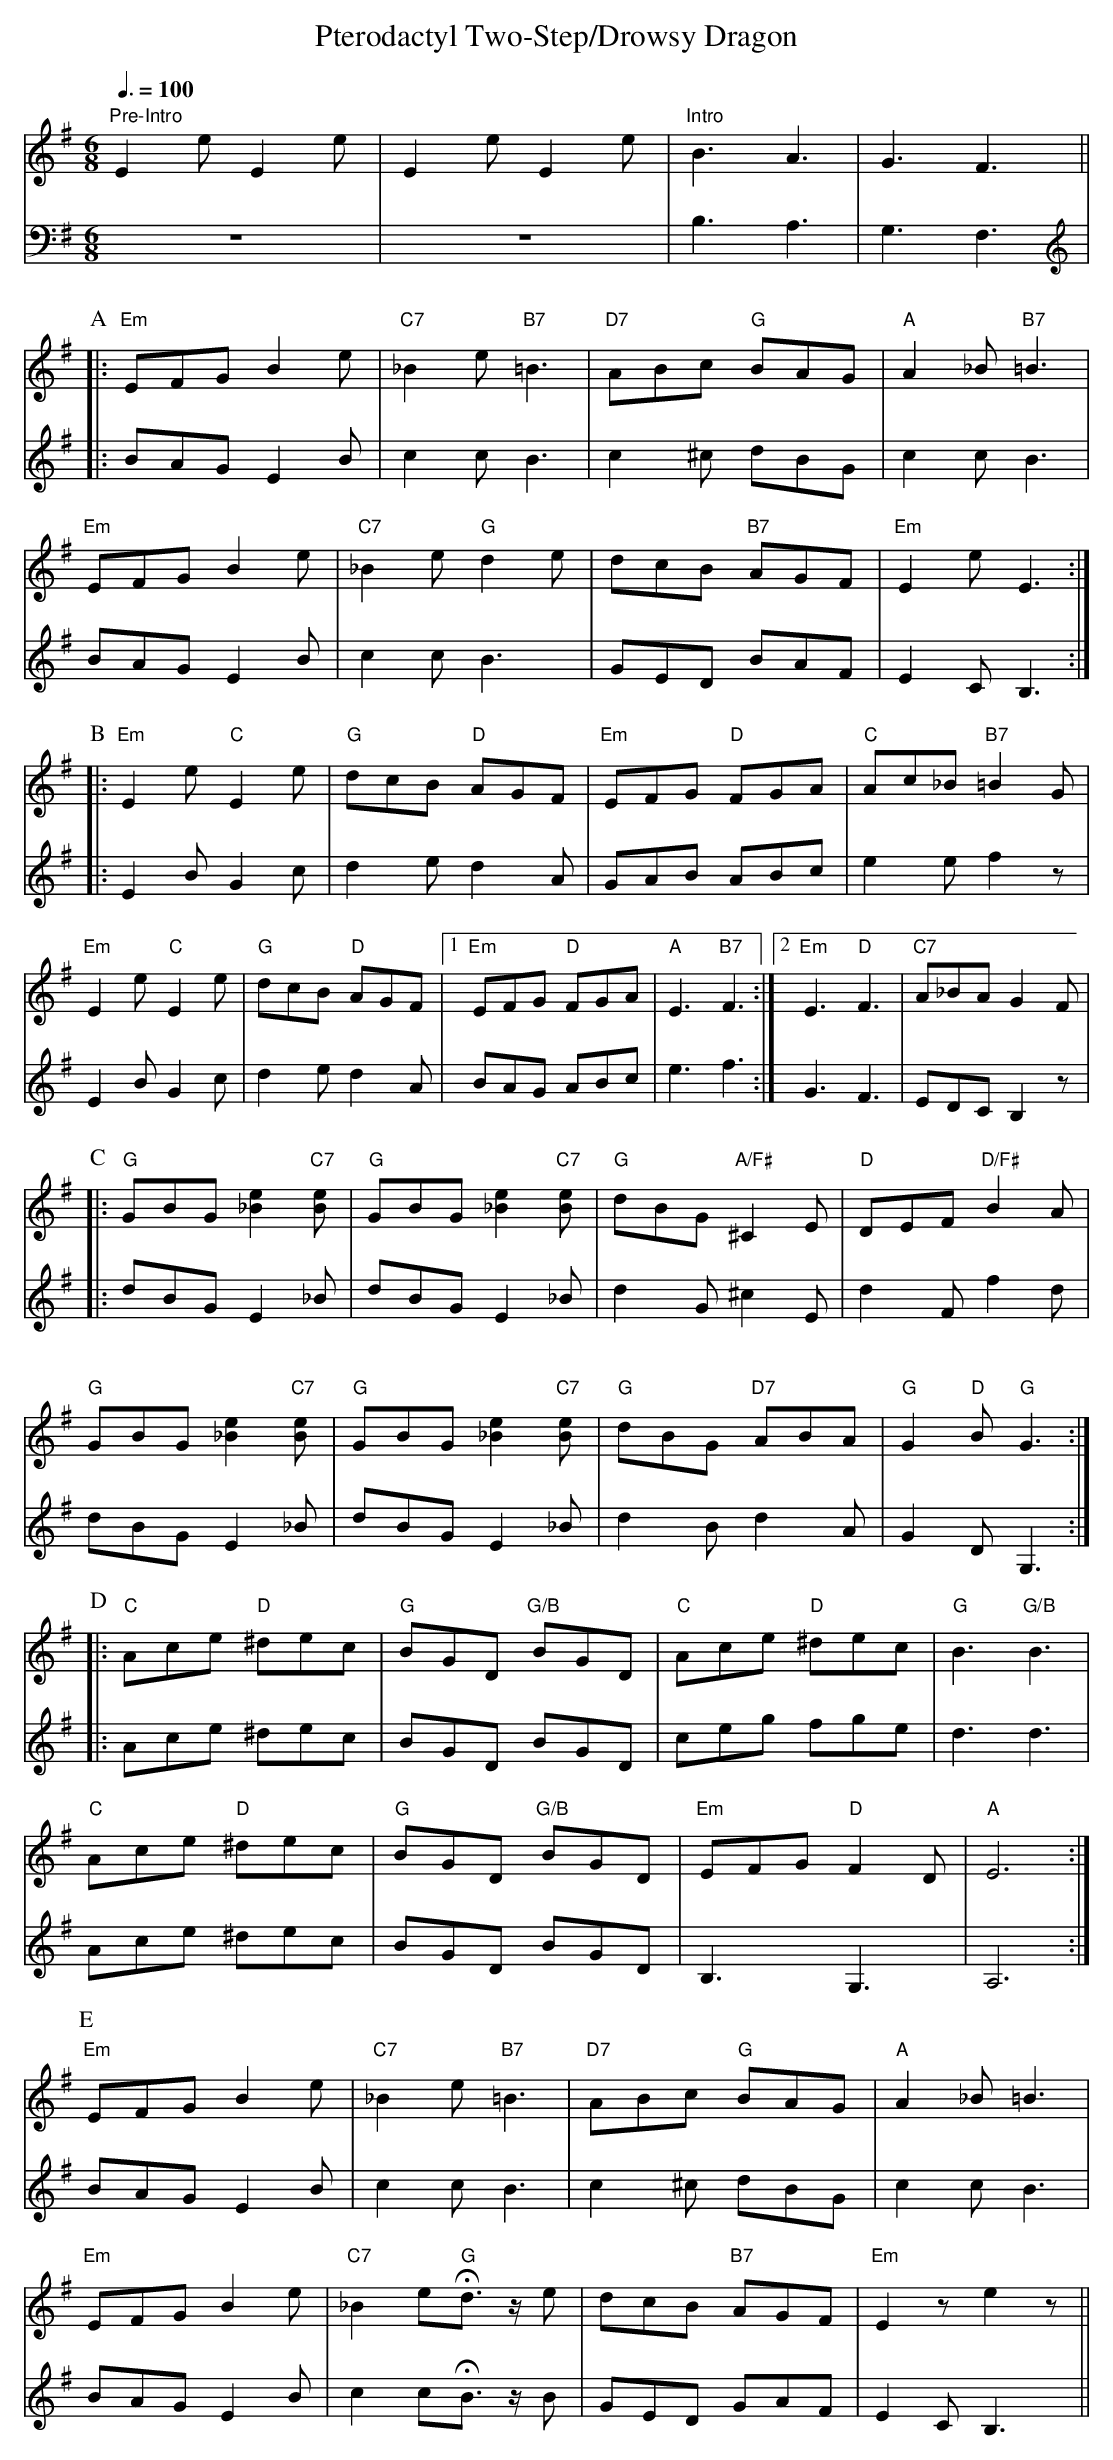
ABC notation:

X:1
T:Pterodactyl Two-Step/Drowsy Dragon
M:6/8
Q:3/8=100
L:1/8
K:Treble
K:G
V:1
"Pre-Intro"E2e E2 e | E2 e E2 e|"Intro" B3 A3 | G3 F3 ||
P:A
|:"Em" EFG B2 e |"C7" _B2 e "B7"=B3 | "D7"ABc "G"BAG | "A" A2 _B "B7"=B3 |
"Em"EFG B2 e | "C7"_B2 e "G"d2 e | dcB "B7"AGF | "Em"E2 e E3 :|
P:B
|:"Em"E2 e "C"E2 e | "G"dcB "D"AGF | "Em"EFG "D"FGA | "C"Ac_B "B7"=B2 G |
"Em"E2 e "C"E2 e | "G"dcB "D"AGF |1"Em"EFG "D"FGA | "A"E3 "B7"F3:|2 "Em"E3 "D"F3 | "C7"A_BA G2 F |
P:C
|:"G"GBG [_B2e2] "C7"[Be ] |"G"GBG [_B2e2] "C7"[Be ] | "G"dBG "A/F#"^C2 E | "D"DEF "D/F#"B2 A |
"G"GBG [_B2e2] "C7"[Be ] |"G"GBG [_B2e2] "C7"[Be ] | "G"dBG "D7"ABA | "G"G2 "D"B "G"G3 :|
P:D
|:"C"Ace "D"^dec | "G"BGD "G/B"BGD | "C"Ace "D"^dec | "G"B3 "G/B"B3 |
"C"Ace "D"^dec | "G"BGD "G/B"BGD | "Em"EFG "D"F2 D | "A"E6 :|
P:E
"Em"EFG B2 e | "C7"_B2 e "B7"=B3 | "D7"ABc "G"BAG | "A" A2 _B =B3 |
"Em"EFG B2 e | "C7"_B2 e"G"Hd3/2 z/ e | dcB "B7"AGF | "Em"E2 z e2 z ||
V:2
z6 | z6 | B,3 A,3 | G,3 F,3 |
|:BAG E2 B | c2 c B3 |c2 ^c dBG | c2 c B3 |
BAG E2 B | c2 c B3 | GED BAF | E2 C B,3 :|
|:E2B G2 c | d2 e d2 A | GAB ABc | e2 e f2 z |
E2B G2 c | d2 e d2 A | BAG ABc | e3 f3 :| G3 F3 | EDC B,2 z |
|:dBG E2 _B | dBG E2 _B | d2 G ^c2 E | d2 F f2 d |
dBG E2 _B | dBG E2 _B | d2 B d2 A | G2 D G,3 :|
|:Ace ^dec | BGD BGD | ceg fge | d3 d3 |
Ace ^dec | BGD BGD | B,3 G,3 | A,6 :|
BAG E2 B | c2 c B3 | c2 ^c dBG | c2 c B3 |
BAG E2 B | c2 cHB3/ z/ B | GED GAF | E2 C B,3 ||
